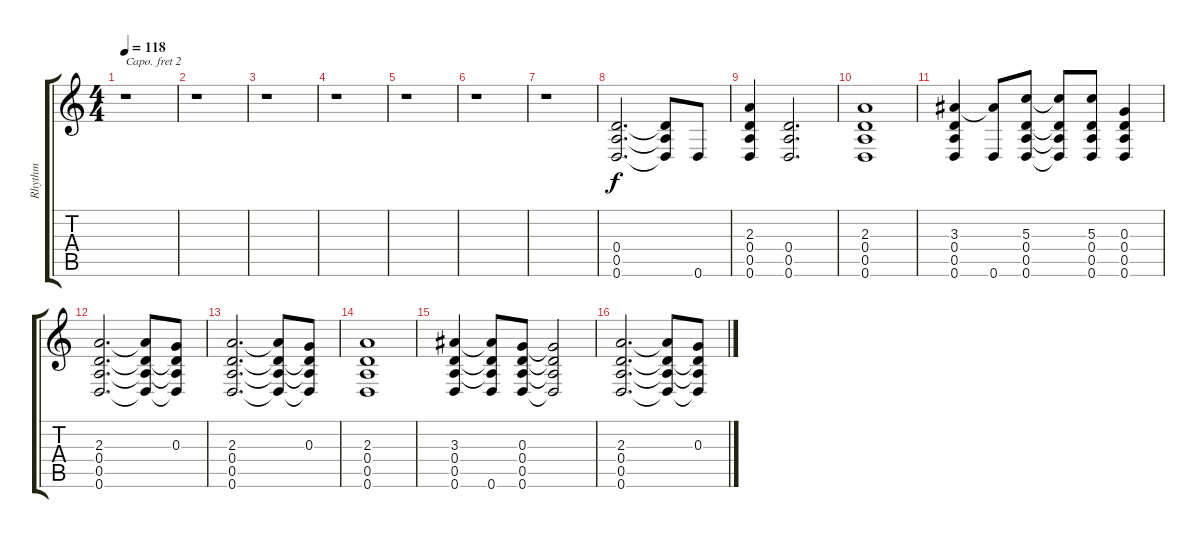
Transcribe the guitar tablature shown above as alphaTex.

\track ("Rhythm" "Rhythm") {instrument distortionguitar}
\staff {score tabs}
\capo 2
\tuning (D4 A3 F3 C3 G2 C2) {hide}
\ts (4 4)
\tempo 118
\clef g2
\ks c
r.1{dy f} |
r.1 |
r.1 |
r.1 |
r.1 |
r.1 |
r.1 |
(0.4 0.5 0.6).2{d} (0.4{t} 0.5{t} 0.6{t}).8 0.6.8 |
(2.3 0.4 0.5 0.6).4 (0.4 0.5 0.6).2{d} |
(2.3 0.4 0.5 0.6).1 |
(3.3 0.4 0.5 0.6).4 (3.3{t} 0.6).8 (5.3 0.4 0.5 0.6).8 (5.3{t} 0.4{t} 0.5{t} 0.6{t}).8 (5.3 0.4 0.5 0.6).8 (0.3 0.4 0.5 0.6).4 |
(2.3 0.4 0.5 0.6).2{d} (2.3{t} 0.4{t} 0.5{t} 0.6{t}).8 (0.3 0.4{t} 0.5{t} 0.6{t}).8 |
(2.3 0.4 0.5 0.6).2{d} (2.3{t} 0.4{t} 0.5{t} 0.6{t}).8 (0.3 0.4{t} 0.5{t} 0.6{t}).8 |
(2.3 0.4 0.5 0.6).1 |
(3.3 0.4 0.5 0.6).4 (3.3{t} 0.4{t} 0.5{t} 0.6).8 (0.3 0.4 0.5 0.6).8 (0.3{t} 0.4{t} 0.5{t} 0.6{t}).2 |
(2.3 0.4 0.5 0.6).2{d} (2.3{t} 0.4{t} 0.5{t} 0.6{t}).8 (0.3 0.4{t} 0.5{t} 0.6{t}).8
